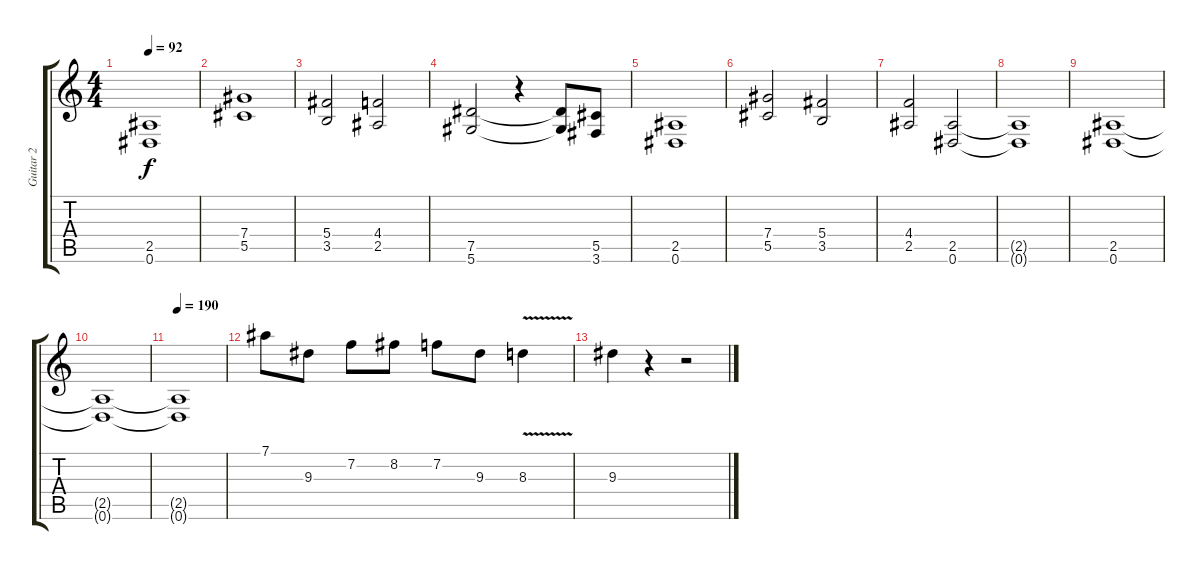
\track ("Guitar 2" "Guitar 2") {instrument distortionguitar}
\staff {score tabs}
\tuning (Eb4 Bb3 Gb3 Db3 Ab2 Eb2) {hide}
\ts (4 4)
\tempo 92
\clef g2
\ks c
(2.5 0.6).1{dy f} |
(7.4 5.5).1 |
(5.4 3.5).2 (4.4 2.5).2 |
(7.5 5.6).2 r.4 (7.5{t} 5.6{t}).8 (5.5 3.6).8 |
(2.5 0.6).1 |
(7.4 5.5).2 (5.4 3.5).2 |
(4.4 2.5).2 (2.5 0.6).2 |
(2.5{t} 0.6{t}).1 |
(2.5 0.6).1 |
(2.5{t} 0.6{t}).1 |
\tempo 190
(2.5{t} 0.6{t}).1 |
7.1.8 9.3.8 7.2.8 8.2.8 7.2.8 9.3.8 8.3{v}.4 |
9.3.4 r.4 r.2
